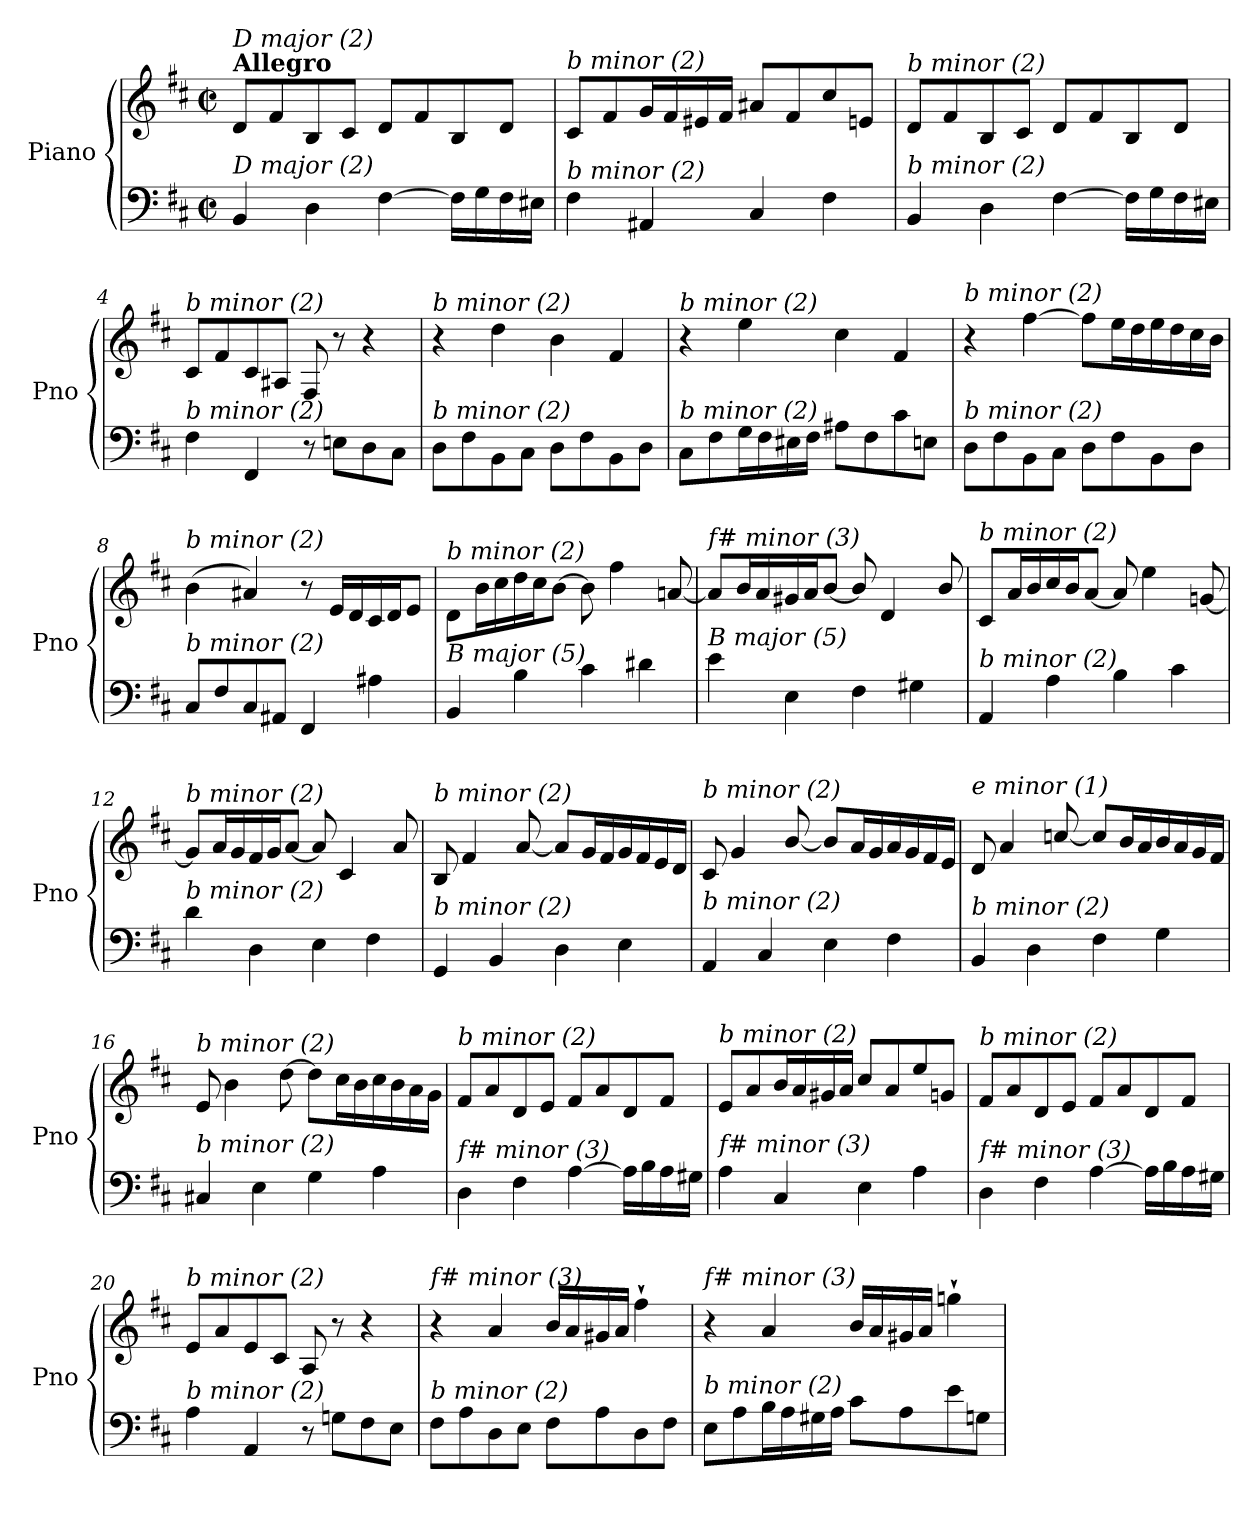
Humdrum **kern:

**kern	**kern
*part1	*part1
*staff2	*staff1
*I"Piano	*
*I'Pno	*
*clefF4	*clefG2
*k[f#c#]	*k[f#c#]
*M2/2	*M2/2
*met(c|)	*met(c|)
=1	=1
!	!LO:TX:a:B:t=Allegro
!	!LO:TX:i:t=D major (2)
!LO:TX:i:t=D major (2)	!
4BB/	8d/L
.	8f#/
4D\	8B/
.	8c#/J
[4F#\	8d/L
.	8f#/
16F#\LL]	8B/
16G\	.
16F#\	8d/J
16E#Xi\JJ	.
=2	=2
!	!LO:TX:i:t=b minor (2)
!LO:TX:i:t=b minor (2)	!
4F#\	8c#/L
.	8f#/
4AA#X/	16g/L
.	16f#/
.	16e#Xi/
.	16f#/JJ
4C#/	8a#X/L
.	8f#/
4F#\	8cc#/
.	8en/J
=3	=3
!	!LO:TX:i:t=b minor (2)
!LO:TX:i:t=b minor (2)	!
4BB/	8d/L
.	8f#/
4D\	8B/
.	8c#/J
[4F#\	8d/L
.	8f#/
16F#\LL]	8B/
16G\	.
16F#\	8d/J
16E#Xi\JJ	.
=4	=4
!	!LO:TX:i:t=b minor (2)
!LO:TX:i:t=b minor (2)	!
4F#\	8c#/L
.	8f#/
4FF#/	8c#/
.	8A#X/J
8r	8F#/
8En\L	8r
8D\	4r
8C#\J	.
!!LO:LB:g=z
=5	=5
!	!LO:TX:i:t=b minor (2)
!LO:TX:i:t=b minor (2)	!
8D\L	4r
8F#\	.
8BB\	4dd\
8C#\J	.
8D\L	4b\
8F#\	.
8BB\	4f#/
8D\J	.
=6	=6
!	!LO:TX:i:t=b minor (2)
!LO:TX:i:t=b minor (2)	!
8C#\L	4r
8F#\	.
16G\L	4ee\
16F#\	.
16E#Xi\	.
16F#\JJ	.
8A#X\L	4cc#\
8F#\	.
8c#\	4f#/
8En\J	.
=7	=7
!	!LO:TX:i:t=b minor (2)
!LO:TX:i:t=b minor (2)	!
8D\L	4r
8F#\	.
8BB\	[4ff#\
8C#\J	.
8D\L	8ff#\L]
8F#\	16ee\L
.	16dd\
8BB\	16ee\
.	16dd\
8D\J	16cc#\
.	16b\JJ
=8	=8
!	!LO:TX:i:t=b minor (2)
!LO:TX:i:t=b minor (2)	!
8C#/L	(4b\
8F#/	.
8C#/	4a#X/)
8AA#X/J	.
4FF#/	8r
.	16e/LL
.	16d/
4A#X\	16c#/
.	16d/J
.	8e/J
=9	=9
!	!LO:TX:i:t=b minor (2)
!LO:TX:i:t=B major (5)	!
4BB/	8d\L
.	16b\L
.	16cc#\
4B\	16dd\
.	16cc#\J
.	[8b\J
4c#\	8b\]
.	4ff#\
4d#X\	.
.	[8an/
!!LO:LB:g=z
=10	=10
!	!LO:TX:i:t=f# minor (3)
!LO:TX:i:t=B major (5)	!
4e\	8a/L]
.	16b/L
.	16a/
4E\	16g#X/
.	16a/J
.	[8b/J
4F#\	8b/]
.	4d/
4G#X\	.
.	8b/
=11	=11
!	!LO:TX:i:t=b minor (2)
!LO:TX:i:t=b minor (2)	!
4AA/	8c#/L
.	16a/L
.	16b/
4A\	16cc#/
.	16b/J
.	[8a/J
4B\	8a/]
.	4ee\
4c#\	.
.	[8gn/
=12	=12
!	!LO:TX:i:t=b minor (2)
!LO:TX:i:t=b minor (2)	!
4d\	8g/L]
.	16a/L
.	16g/
4D\	16f#/
.	16g/J
.	[8a/J
4E\	8a/]
.	4c#/
4F#\	.
.	8a/
=13	=13
!	!LO:TX:i:t=b minor (2)
!LO:TX:i:t=b minor (2)	!
4GG/	8B/
.	4f#/
4BB/	.
.	[8a/
4D\	8a/L]
.	16g/L
.	16f#/
4E\	16g/
.	16f#/
.	16e/
.	16d/JJ
=14	=14
!	!LO:TX:i:t=b minor (2)
!LO:TX:i:t=b minor (2)	!
4AA/	8c#/
.	4g/
4C#/	.
.	[8b/
4E\	8b/L]
.	16a/L
.	16g/
4F#\	16a/
.	16g/
.	16f#/
.	16e/JJ
!!LO:LB:g=z
=15	=15
!	!LO:TX:i:t=e minor (1)
!LO:TX:i:t=b minor (2)	!
4BB/	8d/
.	4a/
4D\	.
.	[8ccn/
4F#\	8cc/L]
.	16b/L
.	16a/
4G\	16b/
.	16a/
.	16g/
.	16f#/JJ
=16	=16
!	!LO:TX:i:t=b minor (2)
!LO:TX:i:t=b minor (2)	!
4C#X/	8e/
.	4b\
4E\	.
.	[8dd\
4G\	8dd\L]
.	16cc#\L
.	16b\
4A\	16cc#\
.	16b\
.	16a\
.	16g\JJ
=17	=17
!	!LO:TX:i:t=b minor (2)
!LO:TX:i:t=f# minor (3)	!
4D\	8f#/L
.	8a/
4F#\	8d/
.	8e/J
[4A\	8f#/L
.	8a/
16A\LL]	8d/
16B\	.
16A\	8f#/J
16G#X\JJ	.
=18	=18
!	!LO:TX:i:t=b minor (2)
!LO:TX:i:t=f# minor (3)	!
4A\	8e/L
.	8a/
4C#/	16b/L
.	16a/
.	16g#X/
.	16a/JJ
4E\	8cc#/L
.	8a/
4A\	8ee/
.	8gn/J
=19	=19
!	!LO:TX:i:t=b minor (2)
!LO:TX:i:t=f# minor (3)	!
4D\	8f#/L
.	8a/
4F#\	8d/
.	8e/J
[4A\	8f#/L
.	8a/
16A\LL]	8d/
16B\	.
16A\	8f#/J
16G#X\JJ	.
!!LO:LB:g=z
=20	=20
!	!LO:TX:i:t=b minor (2)
!LO:TX:i:t=b minor (2)	!
4A\	8e/L
.	8a/
4AA/	8e/
.	8c#/J
8r	8A/
8Gn\L	8r
8F#\	4r
8E\J	.
=21	=21
!	!LO:TX:i:t=f# minor (3)
!LO:TX:i:t=b minor (2)	!
8F#\L	4r
8A\	.
8D\	4a/
8E\J	.
8F#\L	16b/LL
.	16a/
8A\	16g#X/
.	16a/JJ
8D\	4ff#`\
8F#\J	.
=22	=22
!	!LO:TX:i:t=f# minor (3)
!LO:TX:i:t=b minor (2)	!
8E\L	4r
8A\	.
16B\L	4a/
16A\	.
16G#X\	.
16A\JJ	.
8c#\L	16b/LL
.	16a/
8A\	16g#X/
.	16a/JJ
8e\	4ggn`\
8Gn\J	.
=	=
*-	*-
